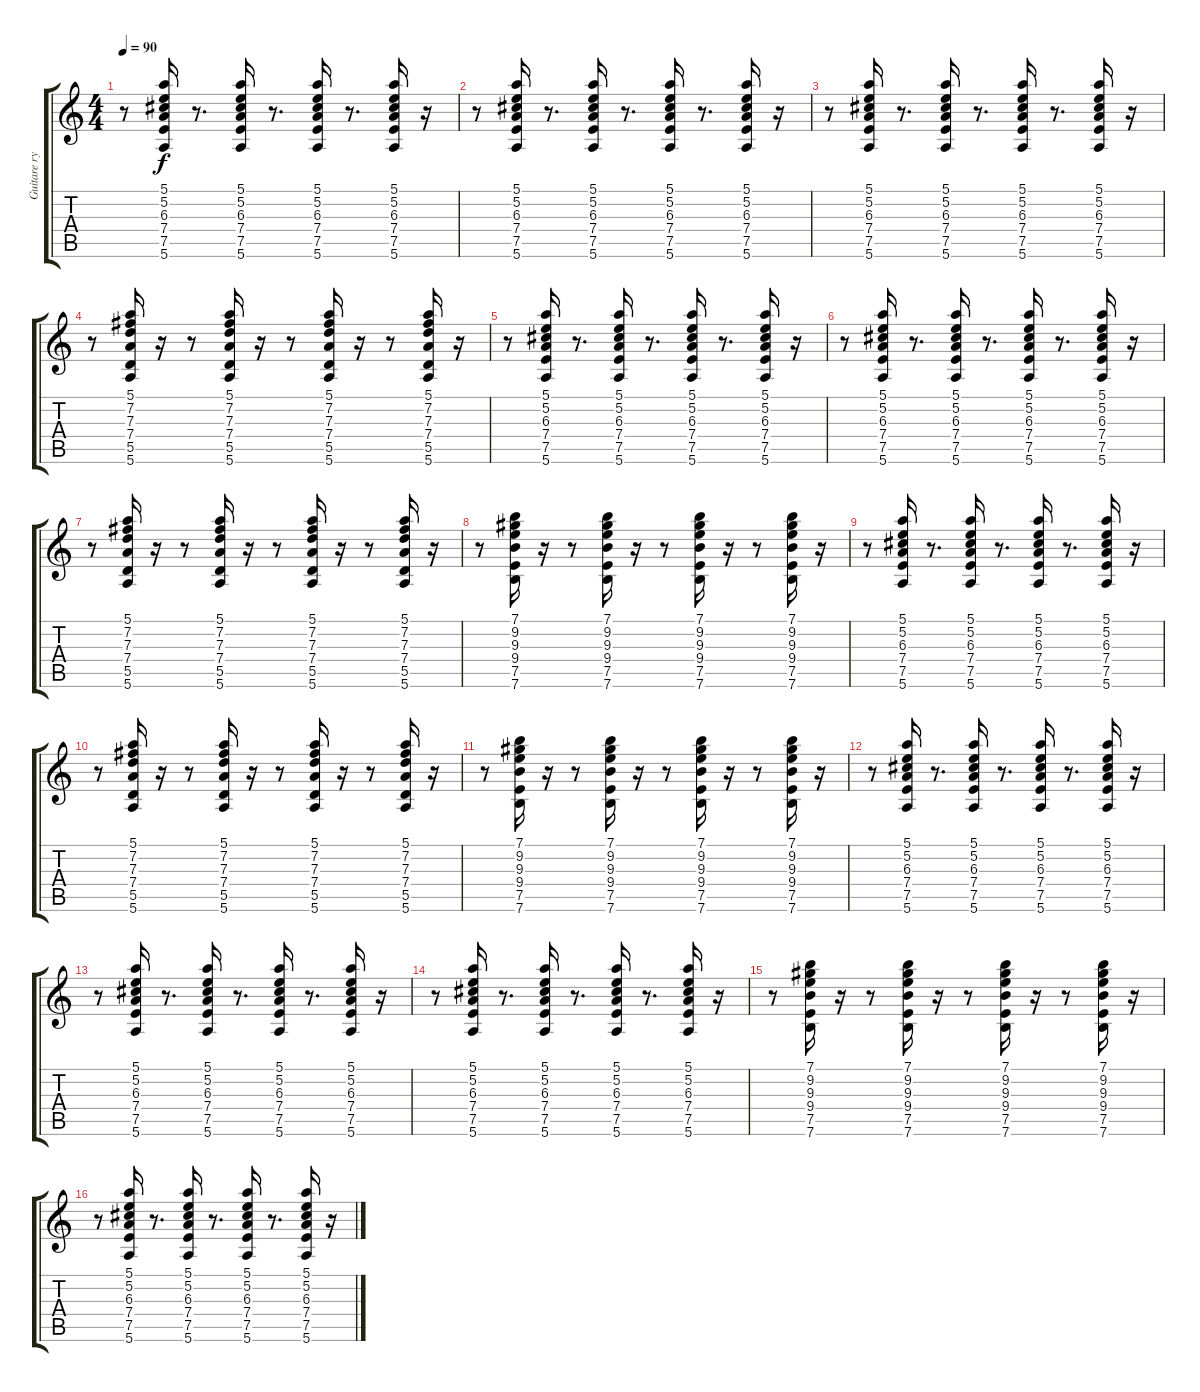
\track ("Guitare rythmique" "Guitare ry") {instrument electricguitarmuted}
\staff {score tabs}
\tuning (E4 B3 G3 D3 A2 E2) {hide}
\ts (4 4)
\tempo 90
\clef g2
\ks c
r.8{dy f} (5.1 5.2 6.3 7.4 7.5 5.6).16 r.8{d} (5.1 5.2 6.3 7.4 7.5 5.6).16 r.8{d} (5.1 5.2 6.3 7.4 7.5 5.6).16 r.8{d} (5.1 5.2 6.3 7.4 7.5 5.6).16 r.16 |
r.8 (5.1 5.2 6.3 7.4 7.5 5.6).16 r.8{d} (5.1 5.2 6.3 7.4 7.5 5.6).16 r.8{d} (5.1 5.2 6.3 7.4 7.5 5.6).16 r.8{d} (5.1 5.2 6.3 7.4 7.5 5.6).16 r.16 |
r.8 (5.1 5.2 6.3 7.4 7.5 5.6).16 r.8{d} (5.1 5.2 6.3 7.4 7.5 5.6).16 r.8{d} (5.1 5.2 6.3 7.4 7.5 5.6).16 r.8{d} (5.1 5.2 6.3 7.4 7.5 5.6).16 r.16 |
r.8 (5.1 7.2 7.3 7.4 5.5 5.6).16 r.16 r.8 (5.1 7.2 7.3 7.4 5.5 5.6).16 r.16 r.8 (5.1 7.2 7.3 7.4 5.5 5.6).16 r.16 r.8 (5.1 7.2 7.3 7.4 5.5 5.6).16 r.16 |
r.8 (5.1 5.2 6.3 7.4 7.5 5.6).16 r.8{d} (5.1 5.2 6.3 7.4 7.5 5.6).16 r.8{d} (5.1 5.2 6.3 7.4 7.5 5.6).16 r.8{d} (5.1 5.2 6.3 7.4 7.5 5.6).16 r.16 |
r.8 (5.1 5.2 6.3 7.4 7.5 5.6).16 r.8{d} (5.1 5.2 6.3 7.4 7.5 5.6).16 r.8{d} (5.1 5.2 6.3 7.4 7.5 5.6).16 r.8{d} (5.1 5.2 6.3 7.4 7.5 5.6).16 r.16 |
r.8 (5.1 7.2 7.3 7.4 5.5 5.6).16 r.16 r.8 (5.1 7.2 7.3 7.4 5.5 5.6).16 r.16 r.8 (5.1 7.2 7.3 7.4 5.5 5.6).16 r.16 r.8 (5.1 7.2 7.3 7.4 5.5 5.6).16 r.16 |
r.8 (7.1 9.2 9.3 9.4 7.5 7.6).16 r.16 r.8 (7.1 9.2 9.3 9.4 7.5 7.6).16 r.16 r.8 (7.1 9.2 9.3 9.4 7.5 7.6).16 r.16 r.8 (7.1 9.2 9.3 9.4 7.5 7.6).16 r.16 |
r.8 (5.1 5.2 6.3 7.4 7.5 5.6).16 r.8{d} (5.1 5.2 6.3 7.4 7.5 5.6).16 r.8{d} (5.1 5.2 6.3 7.4 7.5 5.6).16 r.8{d} (5.1 5.2 6.3 7.4 7.5 5.6).16 r.16 |
r.8 (5.1 7.2 7.3 7.4 5.5 5.6).16 r.16 r.8 (5.1 7.2 7.3 7.4 5.5 5.6).16 r.16 r.8 (5.1 7.2 7.3 7.4 5.5 5.6).16 r.16 r.8 (5.1 7.2 7.3 7.4 5.5 5.6).16 r.16 |
r.8 (7.1 9.2 9.3 9.4 7.5 7.6).16 r.16 r.8 (7.1 9.2 9.3 9.4 7.5 7.6).16 r.16 r.8 (7.1 9.2 9.3 9.4 7.5 7.6).16 r.16 r.8 (7.1 9.2 9.3 9.4 7.5 7.6).16 r.16 |
r.8 (5.1 5.2 6.3 7.4 7.5 5.6).16 r.8{d} (5.1 5.2 6.3 7.4 7.5 5.6).16 r.8{d} (5.1 5.2 6.3 7.4 7.5 5.6).16 r.8{d} (5.1 5.2 6.3 7.4 7.5 5.6).16 r.16 |
r.8 (5.1 5.2 6.3 7.4 7.5 5.6).16 r.8{d} (5.1 5.2 6.3 7.4 7.5 5.6).16 r.8{d} (5.1 5.2 6.3 7.4 7.5 5.6).16 r.8{d} (5.1 5.2 6.3 7.4 7.5 5.6).16 r.16 |
r.8 (5.1 5.2 6.3 7.4 7.5 5.6).16 r.8{d} (5.1 5.2 6.3 7.4 7.5 5.6).16 r.8{d} (5.1 5.2 6.3 7.4 7.5 5.6).16 r.8{d} (5.1 5.2 6.3 7.4 7.5 5.6).16 r.16 |
r.8 (7.1 9.2 9.3 9.4 7.5 7.6).16 r.16 r.8 (7.1 9.2 9.3 9.4 7.5 7.6).16 r.16 r.8 (7.1 9.2 9.3 9.4 7.5 7.6).16 r.16 r.8 (7.1 9.2 9.3 9.4 7.5 7.6).16 r.16 |
r.8 (5.1 5.2 6.3 7.4 7.5 5.6).16 r.8{d} (5.1 5.2 6.3 7.4 7.5 5.6).16 r.8{d} (5.1 5.2 6.3 7.4 7.5 5.6).16 r.8{d} (5.1 5.2 6.3 7.4 7.5 5.6).16 r.16
